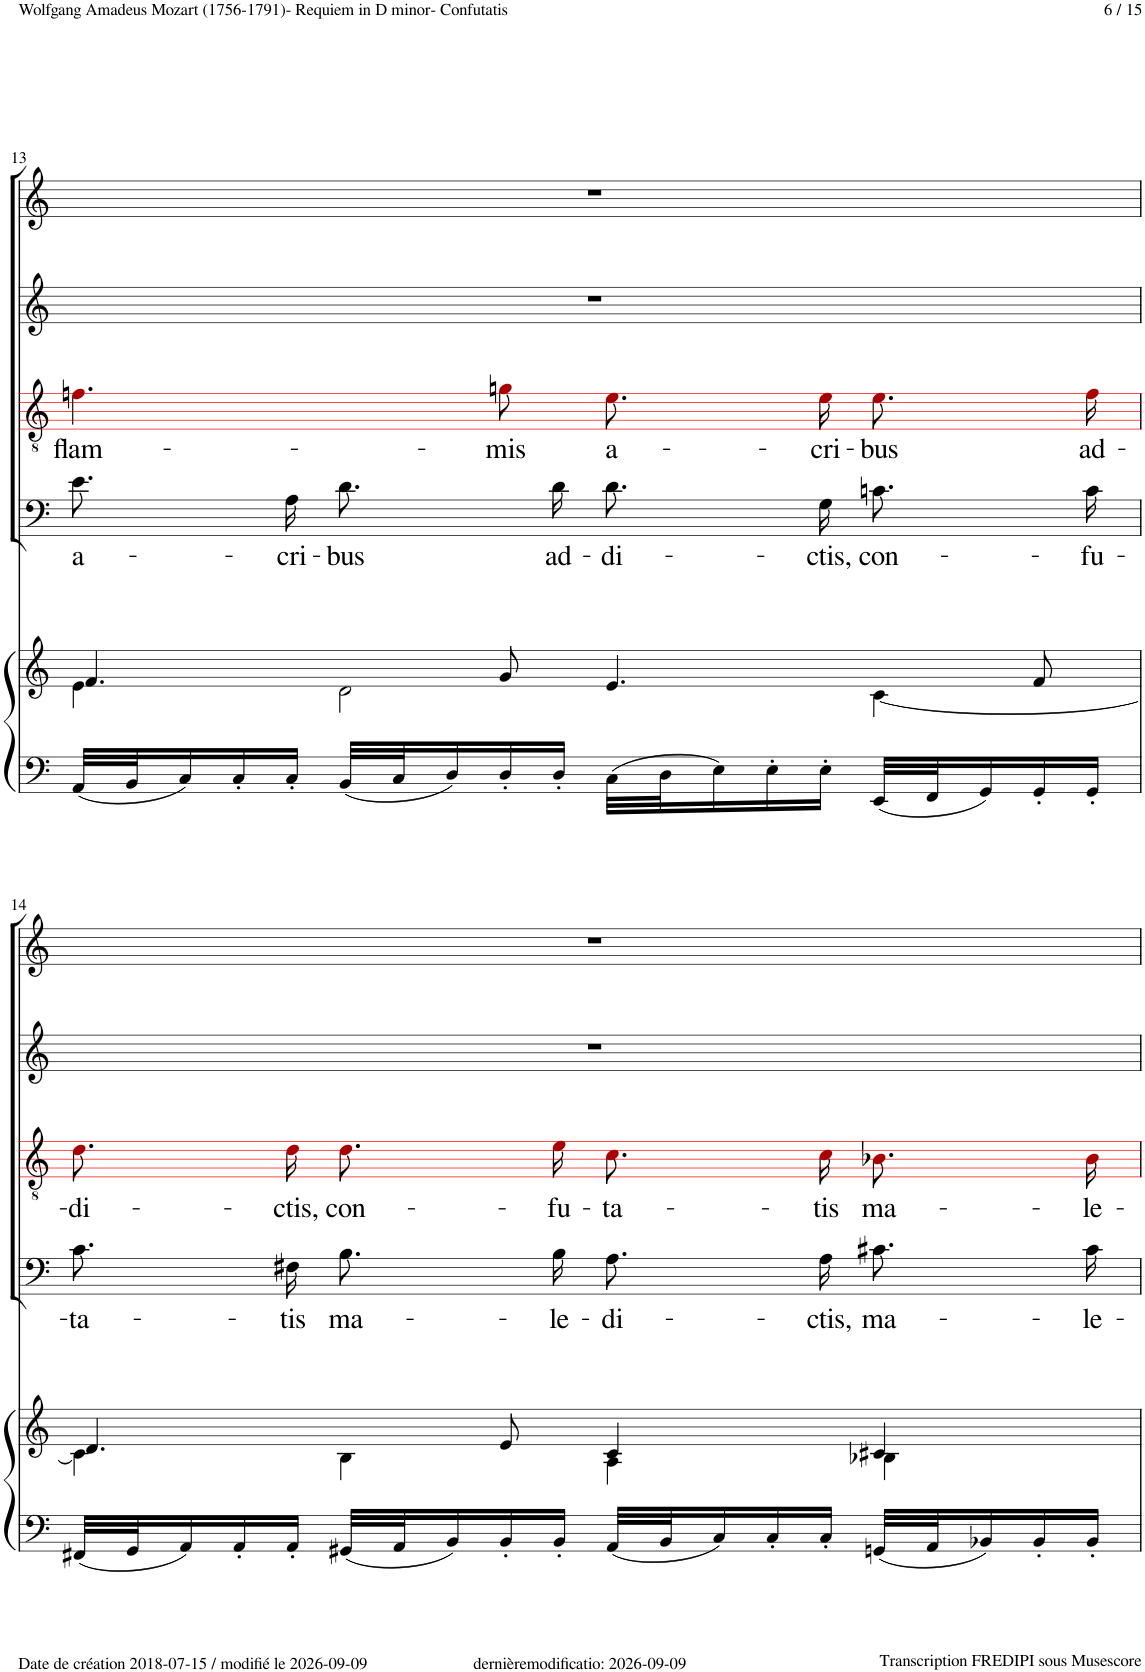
**kern	**kern	**kern	**text	**kern	**text	**kern	**kern
*part5	*part5	*part4	*part4	*part3	*part3	*part2	*part1
*staff6	*staff5	*staff4	*staff4	*staff3	*staff3	*staff2	*staff1
*I"Piano	*	*I"Bass	*	*I"Tenor	*	*I"Alto	*I"Soprano
*I'Pno	*	*	*	*	*	*	*
!!LO:PB:g=z
*clefF4	*clefG2	*clefF4	*	*clefGv2	*	*clefG2	*clefG2
*	*	*	*	*ITrd8c14	*	*	*
*k[]	*k[]	*k[]	*	*k[]	*	*k[]	*k[]
*M4/4	*M4/4	*M4/4	*	*M4/4	*	*M4/4	*M4/4
*met(c)	*met(c)	*met(c)	*	*met(c)	*	*met(c)	*met(c)
=13	=13	=13	=13	=13	=13	=13	=13
*	*^	*	*	*	*	*	*
!	!	!	!	!LO:LY:b	!	!LO:LY:b	!	!
32AA/LLL	4.f/	4e\	8.e!\L	a-	4.fn!i\	flam-	1r	1r
32BB/J	.	.	.	.	.	.	.	.
16C/	.	.	.	.	.	.	.	.
16C'/	.	.	.	.	.	.	.	.
!	!	!	!	!LO:LY:b	!	!	!	!
16C'/JJ	.	.	16A!\Jk	-cri-	.	.	.	.
!	!	!	!	!LO:LY:b	!	!	!	!
32BB/LLL	.	2d\	8.d!\L	-bus	.	.	.	.
32C/J	.	.	.	.	.	.	.	.
16D/	.	.	.	.	.	.	.	.
!	!	!	!	!	!	!LO:LY:b	!	!
16D'/	8g/	.	.	.	8gn!i\	-mis	.	.
!	!	!	!	!LO:LY:b	!	!	!	!
16D'/JJ	.	.	16d!\Jk	ad-	.	.	.	.
!	!	!	!	!LO:LY:b	!	!LO:LY:b	!	!
32C\LLL	4.e/	.	8.d!\L	-di-	8.e!i\L	a-	.	.
32D\J	.	.	.	.	.	.	.	.
16E\	.	.	.	.	.	.	.	.
16E'\	.	.	.	.	.	.	.	.
!	!	!	!	!LO:LY:b	!	!LO:LY:b	!	!
16E'\JJ	.	.	16G!\Jk	-ctis,	16e!i\Jk	-cri-	.	.
!	!	!	!	!LO:LY:b	!	!LO:LY:b	!	!
32EE/LLL	.	[4c\	8.cn!\L	con-	8.e!i\L	-bus	.	.
32FF/J	.	.	.	.	.	.	.	.
16GG/	.	.	.	.	.	.	.	.
16GG'/	8f/	.	.	.	.	.	.	.
!	!	!	!	!LO:LY:b	!	!LO:LY:b	!	!
16GG'/JJ	.	.	16c!\Jk	-fu-	16f!i\Jk	ad-	.	.
!!LO:LB:g=z
=14	=14	=14	=14	=14	=14	=14	=14	=14
!	!	!	!	!LO:LY:b	!	!LO:LY:b	!	!
32FF#X/LLL	4.d/	4c\]	8.c!\L	-ta-	8.d!i\L	-di-	1r	1r
32GG/J	.	.	.	.	.	.	.	.
16AA/	.	.	.	.	.	.	.	.
16AA'/	.	.	.	.	.	.	.	.
!	!	!	!	!LO:LY:b	!	!LO:LY:b	!	!
16AA'/JJ	.	.	16F#X!\Jk	-tis	16d!i\Jk	-ctis,	.	.
!	!	!	!	!LO:LY:b	!	!LO:LY:b	!	!
32GG#X/LLL	.	4B\	8.B!\L	ma-	8.d!i\L	con-	.	.
32AA/J	.	.	.	.	.	.	.	.
16BB/	.	.	.	.	.	.	.	.
16BB'/	8e/	.	.	.	.	.	.	.
!	!	!	!	!LO:LY:b	!	!LO:LY:b	!	!
16BB'/JJ	.	.	16B!\Jk	-le-	16e!i\Jk	-fu-	.	.
!	!	!	!	!LO:LY:b	!	!LO:LY:b	!	!
32AA/LLL	4c/	4A\	8.A!\L	-di-	8.c!i\L	-ta-	.	.
32BB/J	.	.	.	.	.	.	.	.
16C/	.	.	.	.	.	.	.	.
16C'/	.	.	.	.	.	.	.	.
!	!	!	!	!LO:LY:b	!	!LO:LY:b	!	!
16C'/JJ	.	.	16A!\Jk	-ctis,	16c!i\Jk	-tis	.	.
!	!	!	!	!LO:LY:b	!	!LO:LY:b	!	!
32GGn/LLL	4c#X/	4B-X\	8.c#X!\L	ma-	8.B-X!i\L	ma-	.	.
32AA/J	.	.	.	.	.	.	.	.
16BB-X/	.	.	.	.	.	.	.	.
16BB-'/	.	.	.	.	.	.	.	.
!	!	!	!	!LO:LY:b	!	!LO:LY:b	!	!
16BB-'/JJ	.	.	16c#!\Jk	-le-	16B-!i\Jk	-le-	.	.
*	*v	*v	*	*	*	*	*	*
=	=	=	=	=	=	=	=
*-	*-	*-	*-	*-	*-	*-	*-
